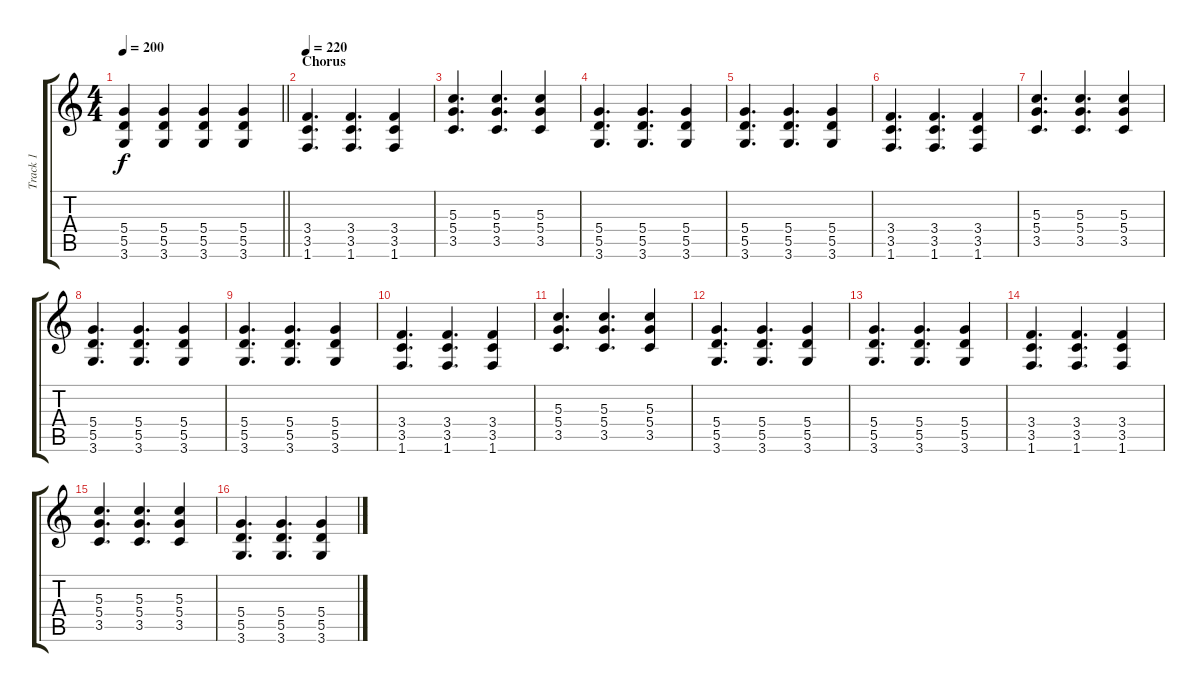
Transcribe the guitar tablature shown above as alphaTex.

\track ("Track 1" "Track 1") {instrument electricguitarclean}
\staff {score tabs}
\tuning (E4 B3 G3 D3 A2 E2) {hide}
\ts (4 4)
\tempo 200
\clef g2
\barLineRight lightlight
\ks c
(5.4 5.5 3.6).4{dy f} (5.4 5.5 3.6).4 (5.4 5.5 3.6).4 (5.4 5.5 3.6).4 |
\section ("" "Chorus")
\tempo 220
(3.4 3.5 1.6).4{d} (3.4 3.5 1.6).4{d} (3.4 3.5 1.6).4 |
(5.3 5.4 3.5).4{d} (5.3 5.4 3.5).4{d} (5.3 5.4 3.5).4 |
(5.4 5.5 3.6).4{d} (5.4 5.5 3.6).4{d} (5.4 5.5 3.6).4 |
(5.4 5.5 3.6).4{d} (5.4 5.5 3.6).4{d} (5.4 5.5 3.6).4 |
(3.4 3.5 1.6).4{d} (3.4 3.5 1.6).4{d} (3.4 3.5 1.6).4 |
(5.3 5.4 3.5).4{d} (5.3 5.4 3.5).4{d} (5.3 5.4 3.5).4 |
(5.4 5.5 3.6).4{d} (5.4 5.5 3.6).4{d} (5.4 5.5 3.6).4 |
(5.4 5.5 3.6).4{d} (5.4 5.5 3.6).4{d} (5.4 5.5 3.6).4 |
(3.4 3.5 1.6).4{d} (3.4 3.5 1.6).4{d} (3.4 3.5 1.6).4 |
(5.3 5.4 3.5).4{d} (5.3 5.4 3.5).4{d} (5.3 5.4 3.5).4 |
(5.4 5.5 3.6).4{d} (5.4 5.5 3.6).4{d} (5.4 5.5 3.6).4 |
(5.4 5.5 3.6).4{d} (5.4 5.5 3.6).4{d} (5.4 5.5 3.6).4 |
(3.4 3.5 1.6).4{d} (3.4 3.5 1.6).4{d} (3.4 3.5 1.6).4 |
(5.3 5.4 3.5).4{d} (5.3 5.4 3.5).4{d} (5.3 5.4 3.5).4 |
(5.4 5.5 3.6).4{d} (5.4 5.5 3.6).4{d} (5.4 5.5 3.6).4
